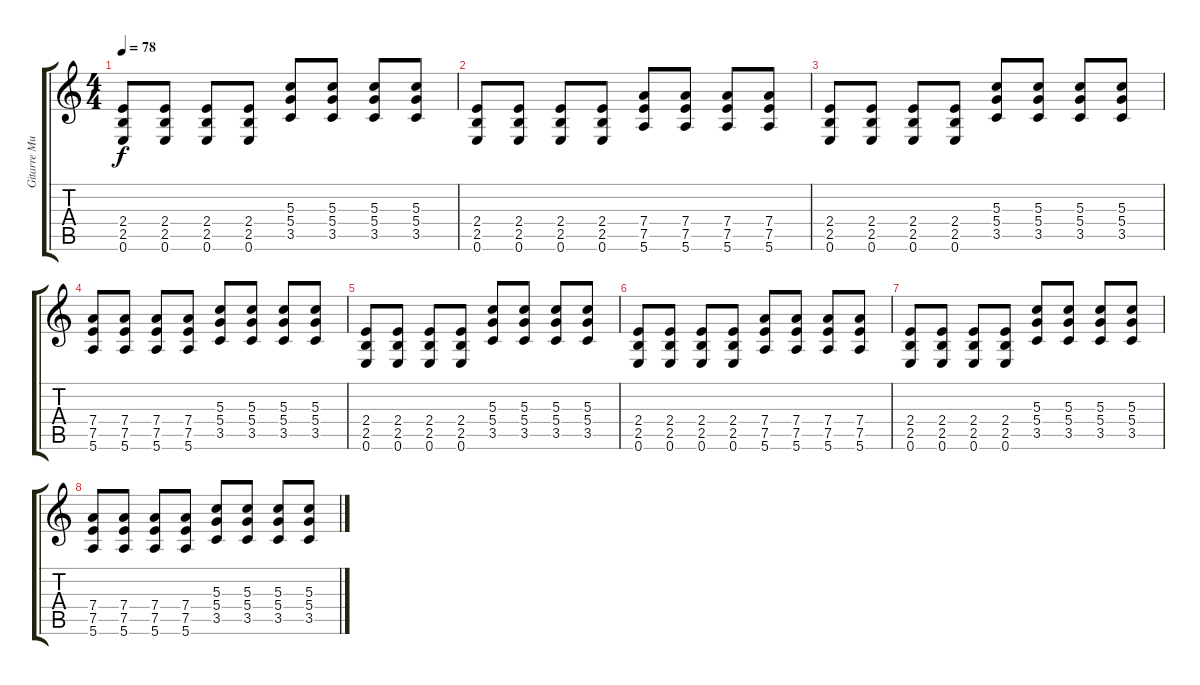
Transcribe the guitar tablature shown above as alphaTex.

\track ("Gitarre Muted" "Gitarre Mu") {instrument electricguitarmuted}
\staff {score tabs}
\tuning (E4 B3 G3 D3 A2 E2) {hide}
\ts (4 4)
\tempo 78
\clef g2
\ks c
(2.4 2.5 0.6).8{dy f} (2.4 2.5 0.6).8 (2.4 2.5 0.6).8 (2.4 2.5 0.6).8 (5.3 5.4 3.5).8 (5.3 5.4 3.5).8 (5.3 5.4 3.5).8 (5.3 5.4 3.5).8 |
(2.4 2.5 0.6).8 (2.4 2.5 0.6).8 (2.4 2.5 0.6).8 (2.4 2.5 0.6).8 (7.4 7.5 5.6).8 (7.4 7.5 5.6).8 (7.4 7.5 5.6).8 (7.4 7.5 5.6).8 |
(2.4 2.5 0.6).8 (2.4 2.5 0.6).8 (2.4 2.5 0.6).8 (2.4 2.5 0.6).8 (5.3 5.4 3.5).8 (5.3 5.4 3.5).8 (5.3 5.4 3.5).8 (5.3 5.4 3.5).8 |
(7.4 7.5 5.6).8 (7.4 7.5 5.6).8 (7.4 7.5 5.6).8 (7.4 7.5 5.6).8 (5.3 5.4 3.5).8 (5.3 5.4 3.5).8 (5.3 5.4 3.5).8 (5.3 5.4 3.5).8 |
(2.4 2.5 0.6).8 (2.4 2.5 0.6).8 (2.4 2.5 0.6).8 (2.4 2.5 0.6).8 (5.3 5.4 3.5).8 (5.3 5.4 3.5).8 (5.3 5.4 3.5).8 (5.3 5.4 3.5).8 |
(2.4 2.5 0.6).8 (2.4 2.5 0.6).8 (2.4 2.5 0.6).8 (2.4 2.5 0.6).8 (7.4 7.5 5.6).8 (7.4 7.5 5.6).8 (7.4 7.5 5.6).8 (7.4 7.5 5.6).8 |
(2.4 2.5 0.6).8 (2.4 2.5 0.6).8 (2.4 2.5 0.6).8 (2.4 2.5 0.6).8 (5.3 5.4 3.5).8 (5.3 5.4 3.5).8 (5.3 5.4 3.5).8 (5.3 5.4 3.5).8 |
(7.4 7.5 5.6).8 (7.4 7.5 5.6).8 (7.4 7.5 5.6).8 (7.4 7.5 5.6).8 (5.3 5.4 3.5).8 (5.3 5.4 3.5).8 (5.3 5.4 3.5).8 (5.3 5.4 3.5).8
